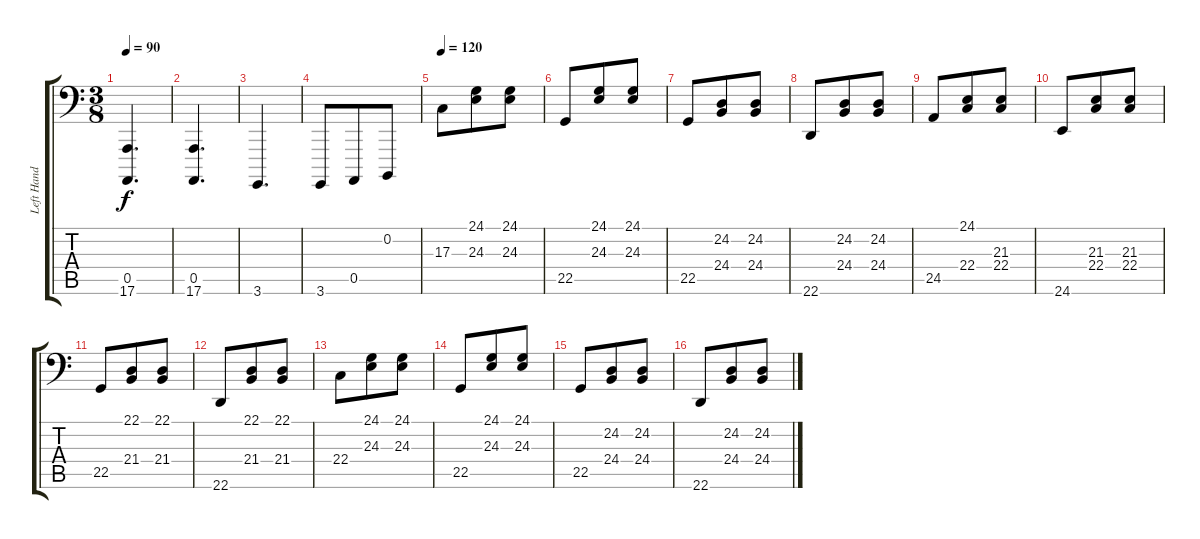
\track ("Left Hand" "Left Hand") {instrument acousticgrandpiano}
\staff {score tabs}
\tuning (E1 B0 G1 D1 A0 E0) {hide}
\ts (3 8)
\tempo 90
\clef f4
\ks c
(0.5 17.6).4{d dy f} |
(0.5 17.6).4{d} |
3.6.4{d} |
3.6.8 0.5.8 0.2.8 |
\tempo 120
17.3.8 (24.1 24.3).8 (24.1 24.3).8 |
22.5.8 (24.1 24.3).8 (24.1 24.3).8 |
22.5.8 (24.2 24.4).8 (24.2 24.4).8 |
22.6.8 (24.2 24.4).8 (24.2 24.4).8 |
24.5.8 (24.1 22.4).8 (21.3 22.4).8 |
24.6.8 (21.3 22.4).8 (21.3 22.4).8 |
22.5.8 (22.1 21.4).8 (22.1 21.4).8 |
22.6.8 (22.1 21.4).8 (22.1 21.4).8 |
22.4.8 (24.1 24.3).8 (24.1 24.3).8 |
22.5.8 (24.1 24.3).8 (24.1 24.3).8 |
22.5.8 (24.2 24.4).8 (24.2 24.4).8 |
22.6.8 (24.2 24.4).8 (24.2 24.4).8
